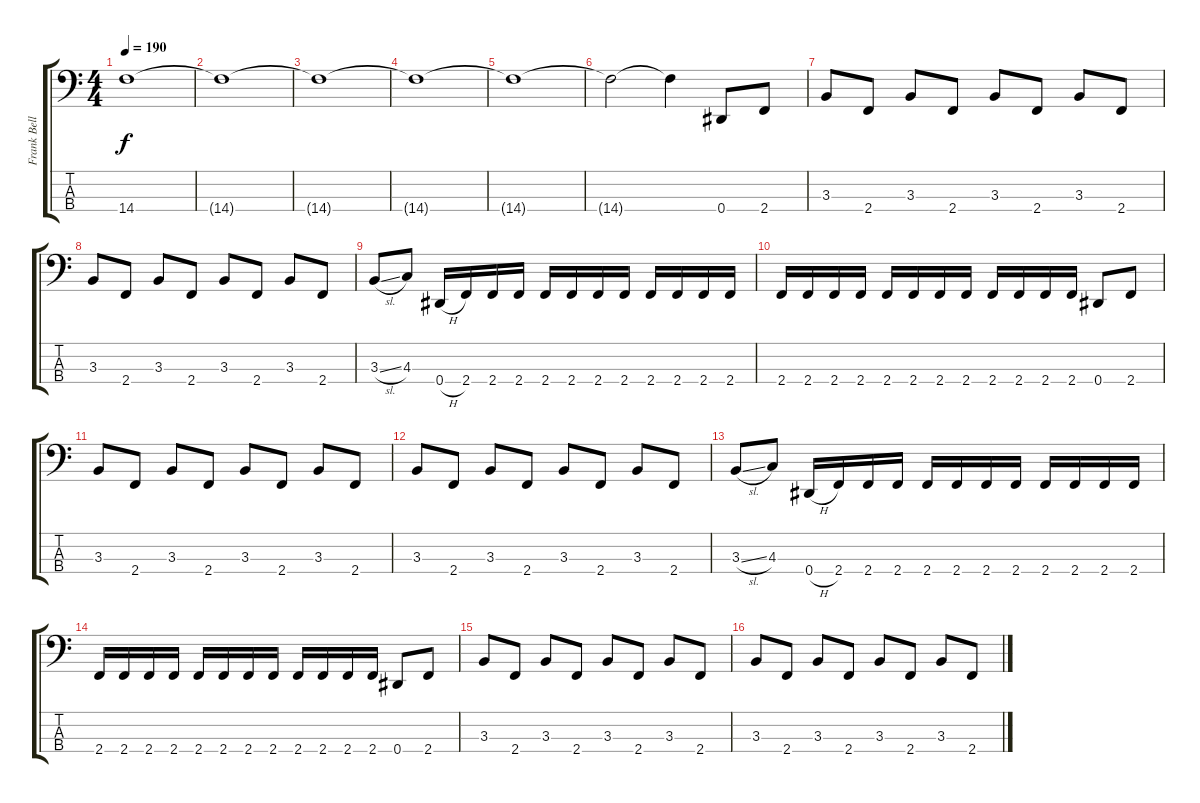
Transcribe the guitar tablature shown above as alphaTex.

\track ("Frank Bello" "Frank Bell") {instrument electricbassfinger}
\staff {score tabs}
\tuning (Gb2 Db2 Ab1 Eb1) {hide}
\ts (4 4)
\tempo 190
\clef f4
\ks c
14.4{t}.1{dy f} |
14.4{t}.1 |
14.4{t}.1 |
14.4{t}.1 |
14.4{t}.1 |
14.4{t}.2 14.4{t}.4 0.4.8{volume 13} 2.4.8 |
3.3.8 2.4.8 3.3.8 2.4.8 3.3.8 2.4.8 3.3.8 2.4.8 |
3.3.8 2.4.8 3.3.8 2.4.8 3.3.8 2.4.8 3.3.8 2.4.8 |
3.3{sl}.8 4.3.8 0.4{h}.16 2.4.16 2.4.16 2.4.16 2.4.16 2.4.16 2.4.16 2.4.16 2.4.16 2.4.16 2.4.16 2.4.16 |
2.4.16 2.4.16 2.4.16 2.4.16 2.4.16 2.4.16 2.4.16 2.4.16 2.4.16 2.4.16 2.4.16 2.4.16 0.4.8 2.4.8 |
3.3.8 2.4.8 3.3.8 2.4.8 3.3.8 2.4.8 3.3.8 2.4.8 |
3.3.8 2.4.8 3.3.8 2.4.8 3.3.8 2.4.8 3.3.8 2.4.8 |
3.3{sl}.8 4.3.8 0.4{h}.16 2.4.16 2.4.16 2.4.16 2.4.16 2.4.16 2.4.16 2.4.16 2.4.16 2.4.16 2.4.16 2.4.16 |
2.4.16 2.4.16 2.4.16 2.4.16 2.4.16 2.4.16 2.4.16 2.4.16 2.4.16 2.4.16 2.4.16 2.4.16 0.4.8 2.4.8 |
3.3.8 2.4.8 3.3.8 2.4.8 3.3.8 2.4.8 3.3.8 2.4.8 |
3.3.8 2.4.8 3.3.8 2.4.8 3.3.8 2.4.8 3.3.8 2.4.8
